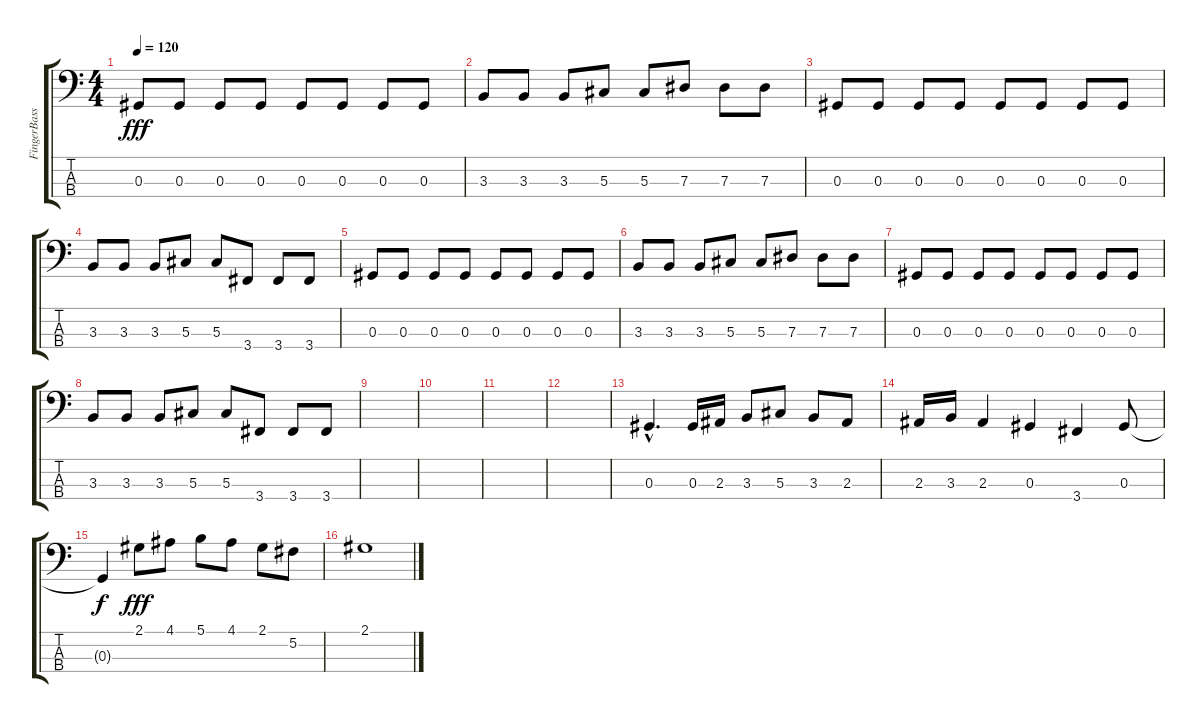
\track ("FingerBass" "FingerBass") {instrument electricbassfinger}
\staff {score tabs}
\tuning (Gb2 Db2 Ab1 Eb1) {hide}
\ts (4 4)
\tempo 120
\clef f4
\ks c
0.3.8{dy fff} 0.3.8 0.3.8 0.3.8 0.3.8 0.3.8 0.3.8 0.3.8 |
3.3.8 3.3.8 3.3.8 5.3.8 5.3.8 7.3.8 7.3.8 7.3.8 |
0.3.8 0.3.8 0.3.8 0.3.8 0.3.8 0.3.8 0.3.8 0.3.8 |
3.3.8 3.3.8 3.3.8 5.3.8 5.3.8 3.4.8 3.4.8 3.4.8 |
0.3.8 0.3.8 0.3.8 0.3.8 0.3.8 0.3.8 0.3.8 0.3.8 |
3.3.8 3.3.8 3.3.8 5.3.8 5.3.8 7.3.8 7.3.8 7.3.8 |
0.3.8 0.3.8 0.3.8 0.3.8 0.3.8 0.3.8 0.3.8 0.3.8 |
3.3.8 3.3.8 3.3.8 5.3.8 5.3.8 3.4.8 3.4.8 3.4.8 |
|
|
|
|
0.3{hac}.4{d} 0.3.16 2.3.16 3.3.8 5.3.8 3.3.8 2.3.8 |
2.3.16 3.3.16 2.3.4 0.3.4 3.4.4 0.3.8 |
0.3{t}.4{dy f} 2.1.8{dy fff} 4.1.8 5.1.8 4.1.8 2.1.8 5.2.8 |
2.1.1
